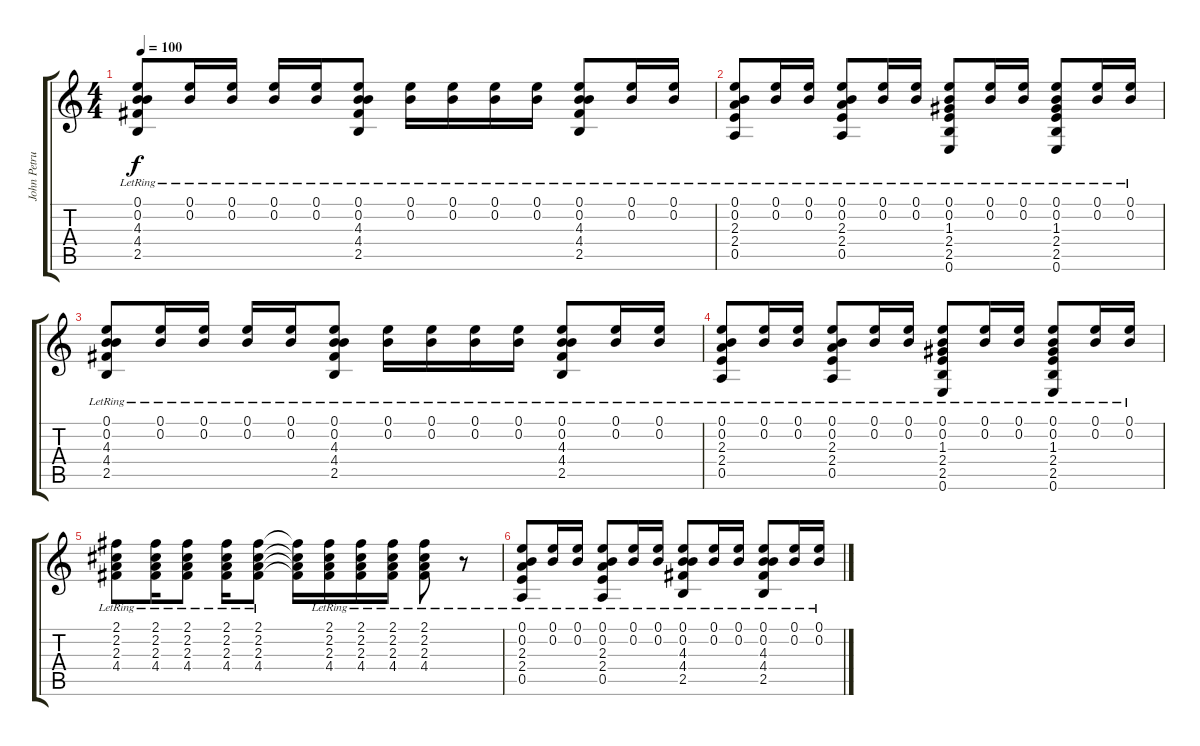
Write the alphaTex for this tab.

\track ("John Petrucci 12 str acustic" "John Petru") {instrument acousticguitarsteel}
\staff {score tabs}
\tuning (E4 B3 G3 D3 A2 E2) {hide}
\ts (4 4)
\tempo 100
\clef g2
\ks c
(0.1{lr} 0.2{lr} 4.3{lr} 4.4{lr} 2.5{lr}).8{dy f} (0.1{lr} 0.2{lr}).16 (0.1{lr} 0.2{lr}).16 (0.1{lr} 0.2{lr}).16 (0.1{lr} 0.2{lr}).16 (0.1{lr} 0.2{lr} 4.3{lr} 4.4{lr} 2.5{lr}).8 (0.1{lr} 0.2{lr}).16 (0.1{lr} 0.2{lr}).16 (0.1{lr} 0.2{lr}).16 (0.1{lr} 0.2{lr}).16 (0.1{lr} 0.2{lr} 4.3{lr} 4.4{lr} 2.5{lr}).8 (0.1{lr} 0.2{lr}).16 (0.1{lr} 0.2{lr}).16 |
(0.1{lr} 0.2{lr} 2.3{lr} 2.4{lr} 0.5{lr}).8 (0.1{lr} 0.2{lr}).16 (0.1{lr} 0.2{lr}).16 (0.1{lr} 0.2{lr} 2.3{lr} 2.4{lr} 0.5{lr}).8 (0.1{lr} 0.2{lr}).16 (0.1{lr} 0.2{lr}).16 (0.1{lr} 0.2{lr} 1.3{lr} 2.4{lr} 2.5{lr} 0.6{lr}).8 (0.1{lr} 0.2{lr}).16 (0.1{lr} 0.2{lr}).16 (0.1{lr} 0.2{lr} 1.3{lr} 2.4{lr} 2.5{lr} 0.6{lr}).8 (0.1{lr} 0.2{lr}).16 (0.1{lr} 0.2{lr}).16 |
(0.1{lr} 0.2{lr} 4.3{lr} 4.4{lr} 2.5{lr}).8 (0.1{lr} 0.2{lr}).16 (0.1{lr} 0.2{lr}).16 (0.1{lr} 0.2{lr}).16 (0.1{lr} 0.2{lr}).16 (0.1{lr} 0.2{lr} 4.3{lr} 4.4{lr} 2.5{lr}).8 (0.1{lr} 0.2{lr}).16 (0.1{lr} 0.2{lr}).16 (0.1{lr} 0.2{lr}).16 (0.1{lr} 0.2{lr}).16 (0.1{lr} 0.2{lr} 4.3{lr} 4.4{lr} 2.5{lr}).8 (0.1{lr} 0.2{lr}).16 (0.1{lr} 0.2{lr}).16 |
(0.1{lr} 0.2{lr} 2.3{lr} 2.4{lr} 0.5{lr}).8 (0.1{lr} 0.2{lr}).16 (0.1{lr} 0.2{lr}).16 (0.1{lr} 0.2{lr} 2.3{lr} 2.4{lr} 0.5{lr}).8 (0.1{lr} 0.2{lr}).16 (0.1{lr} 0.2{lr}).16 (0.1{lr} 0.2{lr} 1.3{lr} 2.4{lr} 2.5{lr} 0.6{lr}).8 (0.1{lr} 0.2{lr}).16 (0.1{lr} 0.2{lr}).16 (0.1{lr} 0.2{lr} 1.3{lr} 2.4{lr} 2.5{lr} 0.6{lr}).8 (0.1{lr} 0.2{lr}).16 (0.1{lr} 0.2{lr}).16 |
(2.1{lr} 2.2{lr} 2.3{lr} 4.4{lr}).8 (2.1{lr} 2.2{lr} 2.3{lr} 4.4{lr}).16 (2.1{lr} 2.2{lr} 2.3{lr} 4.4{lr}).8 (2.1{lr} 2.2{lr} 2.3{lr} 4.4{lr}).16 (2.1{lr} 2.2{lr} 2.3{lr} 4.4{lr}).8 (2.1{t} 2.2{t} 2.3{t} 4.4{t}).16 (2.1{lr} 2.2{lr} 2.3{lr} 4.4{lr}).16 (2.1{lr} 2.2{lr} 2.3{lr} 4.4{lr}).16 (2.1{lr} 2.2{lr} 2.3{lr} 4.4{lr}).16 (2.1{lr} 2.2{lr} 2.3{lr} 4.4{lr}).8 r.8 |
(0.1{lr} 0.2{lr} 2.3{lr} 2.4{lr} 0.5{lr}).8 (0.1{lr} 0.2{lr}).16 (0.1{lr} 0.2{lr}).16 (0.1{lr} 0.2{lr} 2.3{lr} 2.4{lr} 0.5{lr}).8 (0.1{lr} 0.2{lr}).16 (0.1{lr} 0.2{lr}).16 (0.1{lr} 0.2{lr} 4.3{lr} 4.4{lr} 2.5{lr}).8 (0.1{lr} 0.2{lr}).16 (0.1{lr} 0.2{lr}).16 (0.1{lr} 0.2{lr} 4.3{lr} 4.4{lr} 2.5{lr}).8 (0.1{lr} 0.2{lr}).16 (0.1{lr} 0.2{lr}).16
